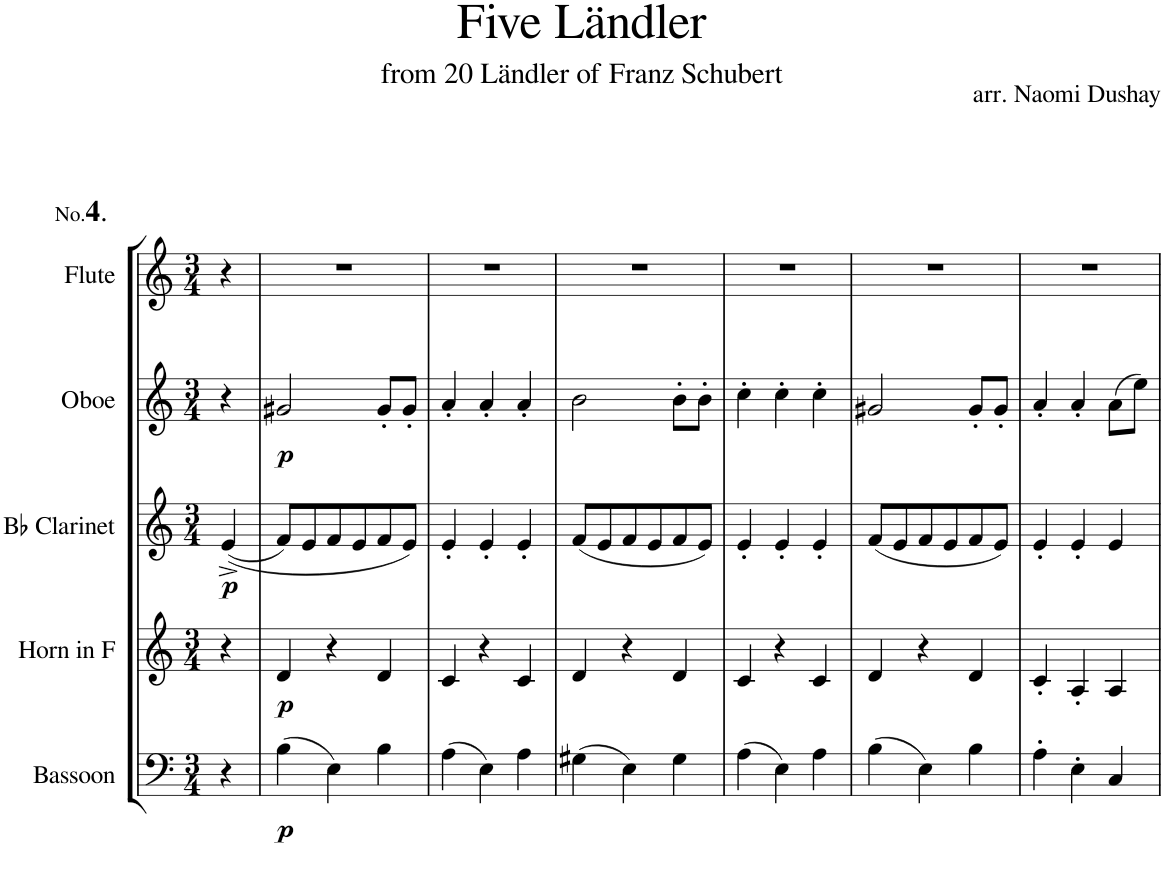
**kern	**dynam	**kern	**dynam	**kern	**dynam	**kern	**dynam	**kern
*part5	*part5	*part4	*part4	*part3	*part3	*part2	*part2	*part1
*staff5	*staff5	*staff4	*staff4	*staff3	*staff3	*staff2	*staff2	*staff1
*I"Bassoon	*	*I"Horn in F	*	*I"Bb Clarinet	*	*I"Oboe	*	*I"Flute
*I'Bsn	*	*I'Hn	*	*I'Cl	*	*I'Ob	*	*I'Fl
*clefF4	*	*clefG2	*	*clefG2	*	*clefG2	*	*clefG2
*	*	*ITrd4c7	*	*ITrd1c2	*	*	*	*
*k[]	*	*k[]	*	*k[]	*	*k[]	*	*k[]
*M3/4	*	*M3/4	*	*M3/4	*	*M3/4	*	*M3/4
=1	=1	=1	=1	=1	=1	=1	=1	=1
!	!	!	!	!	!	!	!	!LO:TX:a:t=No.
!	!	!	!	!	!	!	!	!LO:TX:a:B:t=4
!	!	!	!	!	!	!	!	!LO:TX:a:t=.
!	!	!	!	!	!LO:DY:b	!	!	!
4r	.	4r	.	((4e^/	p	4r	.	4r
=2	=2	=2	=2	=2	=2	=2	=2	=2
!	!LO:DY:b	!	!LO:DY:b	!	!	!	!LO:DY:b	!
(4B\	p	4d/	p	8f/L)	.	2g#X/	p	2.r
.	.	.	.	8e/	.	.	.	.
4E\)	.	4r	.	8f/	.	.	.	.
.	.	.	.	8e/	.	.	.	.
4B\	.	4d/	.	8f/	.	8g#'/L	.	.
.	.	.	.	8e/J)	.	8g#'/J	.	.
=3	=3	=3	=3	=3	=3	=3	=3	=3
(4A\	.	4c/	.	4e'/	.	4a'/	.	2.r
4E\)	.	4r	.	4e'/	.	4a'/	.	.
4A\	.	4c/	.	4e'/	.	4a'/	.	.
=4	=4	=4	=4	=4	=4	=4	=4	=4
(4G#X\	.	4d/	.	(8f/L	.	2b\	.	2.r
.	.	.	.	8e/	.	.	.	.
4E\)	.	4r	.	8f/	.	.	.	.
.	.	.	.	8e/	.	.	.	.
4G#\	.	4d/	.	8f/	.	8b'\L	.	.
.	.	.	.	8e/J)	.	8b'\J	.	.
=5	=5	=5	=5	=5	=5	=5	=5	=5
(4A\	.	4c/	.	4e'/	.	4cc'\	.	2.r
4E\)	.	4r	.	4e'/	.	4cc'\	.	.
4A\	.	4c/	.	4e'/	.	4cc'\	.	.
=6	=6	=6	=6	=6	=6	=6	=6	=6
(4B\	.	4d/	.	(8f/L	.	2g#X/	.	2.r
.	.	.	.	8e/	.	.	.	.
4E\)	.	4r	.	8f/	.	.	.	.
.	.	.	.	8e/	.	.	.	.
4B\	.	4d/	.	8f/	.	8g#'/L	.	.
.	.	.	.	8e/J)	.	8g#'/J	.	.
=7	=7	=7	=7	=7	=7	=7	=7	=7
4A'\	.	4c'/	.	4e'/	.	4a'/	.	2.r
4E'\	.	4A'/	.	4e'/	.	4a'/	.	.
4C/	.	4A/	.	4e/	.	(8a\L	.	.
.	.	.	.	.	.	8ee\J)	.	.
=	=	=	=	=	=	=	=	=
*-	*-	*-	*-	*-	*-	*-	*-	*-
